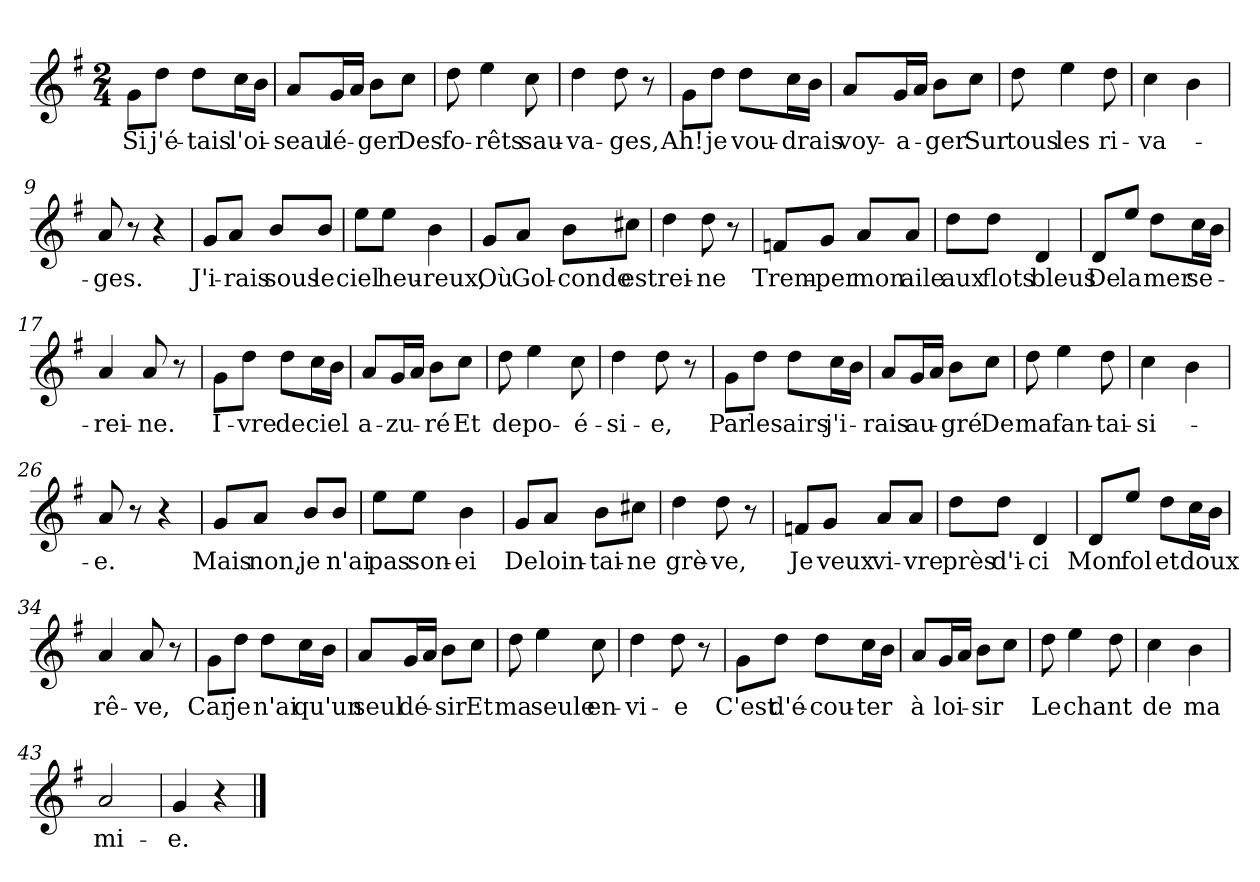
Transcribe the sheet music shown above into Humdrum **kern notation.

**kern	**text
*part1	*part1
*staff1	*staff1
*clefG2	*
*k[f#]	*
*M2/4	*
=1	=1
!	!LO:LY:b
8g\L	Si
!	!LO:LY:b
8dd\J	j'é-
!	!LO:LY:b
8dd\L	-tais
!	!LO:LY:b
16cc\L	l'oi-
16b\JJ	.
=2	=2
!	!LO:LY:b
8a/L	-seau
!	!LO:LY:b
16g/L	lé-
16a/JJ	.
!	!LO:LY:b
8b\L	-ger
!	!LO:LY:b
8cc\J	Des
=3	=3
!	!LO:LY:b
8dd\	fo-
!	!LO:LY:b
4ee\	-rêts
!	!LO:LY:b
8cc\	sau-
=4	=4
!	!LO:LY:b
4dd\	-va-
!	!LO:LY:b
8dd\	-ges,
8r	.
=5	=5
!	!LO:LY:b
8g\L	Ah!
!	!LO:LY:b
8dd\J	je
!	!LO:LY:b
8dd\L	vou-
!	!LO:LY:b
16cc\L	-drais
16b\JJ	.
=6	=6
!	!LO:LY:b
8a/L	voy-
!	!LO:LY:b
16g/L	-a-
16a/JJ	.
!	!LO:LY:b
8b\L	-ger
!	!LO:LY:b
8cc\J	Sur
=7	=7
!	!LO:LY:b
8dd\	tous
!	!LO:LY:b
4ee\	les
!	!LO:LY:b
8dd\	ri-
=8	=8
!	!LO:LY:b
4cc\	-va-
4b\	.
!!LO:LB:g=z
=9	=9
!	!LO:LY:b
8a/	-ges.
8r	.
4r	.
=10	=10
!	!LO:LY:b
8g/L	J'i-
!	!LO:LY:b
8a/J	-rais
!	!LO:LY:b
8b/L	sous
!	!LO:LY:b
8b/J	le
=11	=11
!	!LO:LY:b
8ee\L	ciel
!	!LO:LY:b
8ee\J	heu-
!	!LO:LY:b
4b\	reux,
=12	=12
!	!LO:LY:b
8g/L	Où
!	!LO:LY:b
8a/J	Gol-
!	!LO:LY:b
8b\L	-conde
!	!LO:LY:b
8cc#X\J	est
=13	=13
!	!LO:LY:b
4dd\	rei-
!	!LO:LY:b
8dd\	-ne
8r	.
=14	=14
!	!LO:LY:b
8fn/L	Trem-
!	!LO:LY:b
8g/J	-per
!	!LO:LY:b
8a/L	mon
!	!LO:LY:b
8a/J	aile
=15	=15
!	!LO:LY:b
8dd\L	aux
!	!LO:LY:b
8dd\J	flots
!	!LO:LY:b
4d/	bleus
!!LO:LB:g=z
=16	=16
!	!LO:LY:b
8d/L	De
!	!LO:LY:b
8ee/J	la
!	!LO:LY:b
8dd\L	mer
!	!LO:LY:b
16cc\L	se-
16b\JJ	.
=17	=17
!	!LO:LY:b
4a/	-rei-
!	!LO:LY:b
8a/	-ne.
8r	.
=18	=18
!	!LO:LY:b
8g\L	I-
!	!LO:LY:b
8dd\J	-vre
!	!LO:LY:b
8dd\L	de
!	!LO:LY:b
16cc\L	ciel
16b\JJ	.
=19	=19
!	!LO:LY:b
8a/L	a-
!	!LO:LY:b
16g/L	-zu-
16a/JJ	.
!	!LO:LY:b
8b\L	-ré
!	!LO:LY:b
8cc\J	Et
=20	=20
!	!LO:LY:b
8dd\	de
!	!LO:LY:b
4ee\	po-
!	!LO:LY:b
8cc\	-é-
=21	=21
!	!LO:LY:b
4dd\	-si-
!	!LO:LY:b
8dd\	-e,
8r	.
=22	=22
!	!LO:LY:b
8g\L	Par
!	!LO:LY:b
8dd\J	les
!	!LO:LY:b
8dd\L	airs
!	!LO:LY:b
16cc\L	j'i-
16b\JJ	.
=23	=23
!	!LO:LY:b
8a/L	-rais
!	!LO:LY:b
16g/L	au-
16a/JJ	.
!	!LO:LY:b
8b\L	-gré
!	!LO:LY:b
8cc\J	De
=24	=24
!	!LO:LY:b
8dd\	ma
!	!LO:LY:b
4ee\	fan-
!	!LO:LY:b
8dd\	-tai-
!!LO:LB:g=z
=25	=25
!	!LO:LY:b
4cc\	-si-
4b\	.
=26	=26
!	!LO:LY:b
8a/	-e.
8r	.
4r	.
=27	=27
!	!LO:LY:b
8g/L	Mais
!	!LO:LY:b
8a/J	non,
!	!LO:LY:b
8b/L	je
!	!LO:LY:b
8b/J	n'ai
=28	=28
!	!LO:LY:b
8ee\L	pas
!	!LO:LY:b
8ee\J	son-
!	!LO:LY:b
4b\	-ei
=29	=29
!	!LO:LY:b
8g/L	De
!	!LO:LY:b
8a/J	loin-
!	!LO:LY:b
8b\L	-tai-
!	!LO:LY:b
8cc#X\J	-ne
=30	=30
!	!LO:LY:b
4dd\	grè-
!	!LO:LY:b
8dd\	-ve,
8r	.
=31	=31
!	!LO:LY:b
8fn/L	Je
!	!LO:LY:b
8g/J	veux
!	!LO:LY:b
8a/L	vi-
!	!LO:LY:b
8a/J	-vre
=32	=32
!	!LO:LY:b
8dd\L	près
!	!LO:LY:b
8dd\J	d'i-
!	!LO:LY:b
4d/	-ci
=33	=33
!	!LO:LY:b
8d/L	Mon
!	!LO:LY:b
8ee/J	fol
!	!LO:LY:b
8dd\L	et
!	!LO:LY:b
16cc\L	doux
16b\JJ	.
!!LO:LB:g=z
=34	=34
!	!LO:LY:b
4a/	rê-
!	!LO:LY:b
8a/	-ve,
8r	.
=35	=35
!	!LO:LY:b
8g\L	Car
!	!LO:LY:b
8dd\J	je
!	!LO:LY:b
8dd\L	n'ai
!	!LO:LY:b
16cc\L	qu'un
16b\JJ	.
=36	=36
!	!LO:LY:b
8a/L	seul
!	!LO:LY:b
16g/L	dé-
16a/JJ	.
!	!LO:LY:b
8b\L	-sir
!	!LO:LY:b
8cc\J	Et
=37	=37
!	!LO:LY:b
8dd\	ma
!	!LO:LY:b
4ee\	seule
!	!LO:LY:b
8cc\	en-
=38	=38
!	!LO:LY:b
4dd\	-vi-
!	!LO:LY:b
8dd\	-e
8r	.
=39	=39
!	!LO:LY:b
8g\L	C'est
!	!LO:LY:b
8dd\J	d'é-
!	!LO:LY:b
8dd\L	-cou-
!	!LO:LY:b
16cc\L	-ter
16b\JJ	.
=40	=40
!	!LO:LY:b
8a/L	à
!	!LO:LY:b
16g/L	loi-
16a/JJ	.
!	!LO:LY:b
8b\L	-sir
8cc\J	.
=41	=41
!	!LO:LY:b
8dd\	Le
!	!LO:LY:b
4ee\	chant
8dd\	.
=42	=42
!	!LO:LY:b
4cc\	de
!	!LO:LY:b
4b\	ma
!!LO:LB:g=z
=43	=43
!	!LO:LY:b
2a/	mi-
=44	=44
!	!LO:LY:b
4g/	-e.
4r	.
==	==
*-	*-
